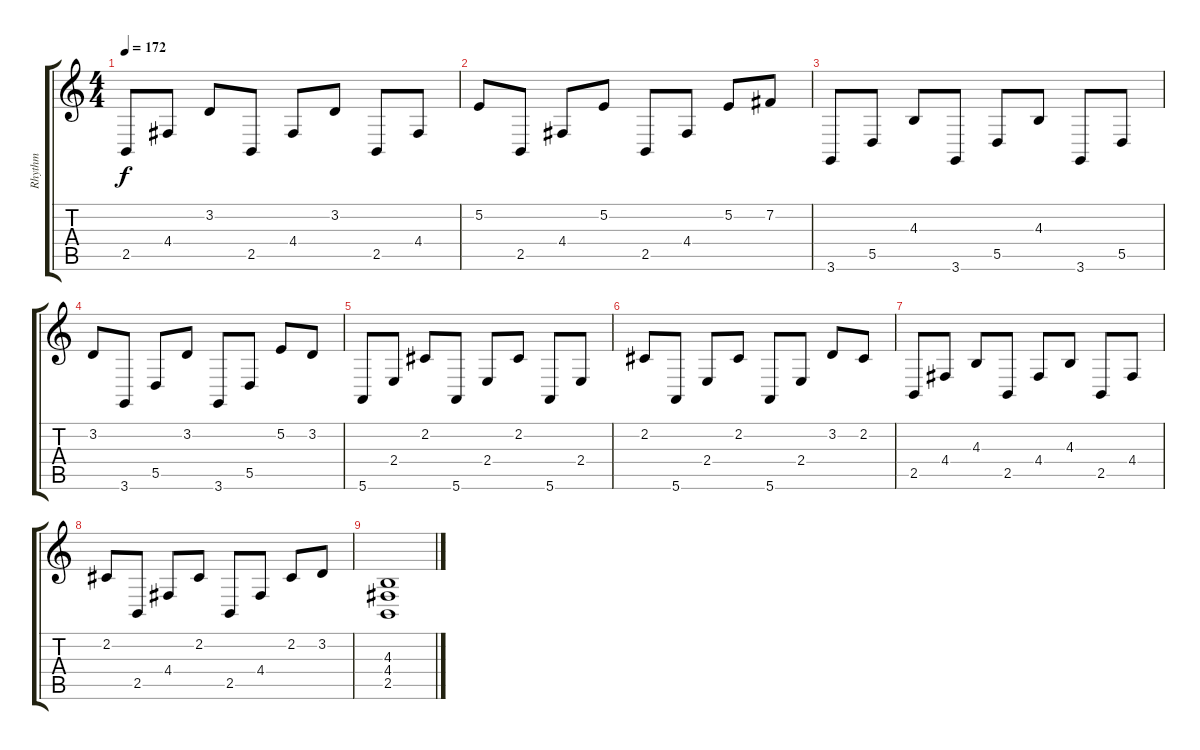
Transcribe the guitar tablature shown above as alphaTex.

\track ("Rhythm" "Rhythm") {instrument lead1square}
\staff {score tabs}
\tuning (E4 B3 G3 D3 A2 E2) {hide}
\ts (4 4)
\tempo 172
\clef g2
\ks c
2.5.8{dy f} 4.4.8 3.2.8 2.5.8 4.4.8 3.2.8 2.5.8 4.4.8 |
5.2.8 2.5.8 4.4.8 5.2.8 2.5.8 4.4.8 5.2.8 7.2.8 |
3.6.8 5.5.8 4.3.8 3.6.8 5.5.8 4.3.8 3.6.8 5.5.8 |
3.2.8 3.6.8 5.5.8 3.2.8 3.6.8 5.5.8 5.2.8 3.2.8 |
5.6.8 2.4.8 2.2.8 5.6.8 2.4.8 2.2.8 5.6.8 2.4.8 |
2.2.8 5.6.8 2.4.8 2.2.8 5.6.8 2.4.8 3.2.8 2.2.8 |
2.5.8 4.4.8 4.3.8 2.5.8 4.4.8 4.3.8 2.5.8 4.4.8 |
2.2.8 2.5.8 4.4.8 2.2.8 2.5.8 4.4.8 2.2.8 3.2.8 |
(4.3 4.4 2.5).1
